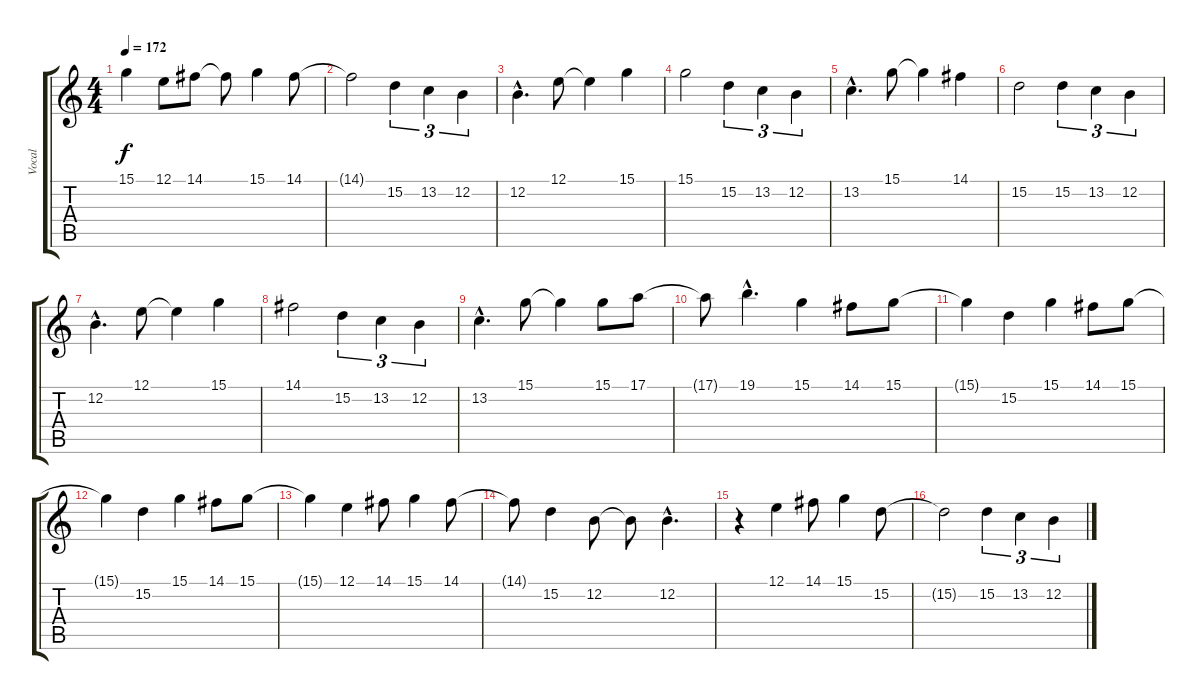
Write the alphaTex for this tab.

\track ("Vocal" "Vocal") {instrument synthvoice}
\staff {score tabs}
\tuning (E4 B3 G3 D3 A2 E2) {hide}
\ts (4 4)
\tempo 172
\clef g2
\ks c
15.1.4{dy f} 12.1.8 14.1.8 14.1{t}.8 15.1.4 14.1.8 |
14.1{t}.2 15.2.4{tu (3 2)} 13.2.4{tu (3 2)} 12.2.4{tu (3 2)} |
12.2{hac}.4{d} 12.1.8 12.1{t}.4 15.1.4 |
15.1.2 15.2.4{tu (3 2)} 13.2.4{tu (3 2)} 12.2.4{tu (3 2)} |
13.2{hac}.4{d} 15.1.8 15.1{t}.4 14.1.4 |
15.2.2 15.2.4{tu (3 2)} 13.2.4{tu (3 2)} 12.2.4{tu (3 2)} |
12.2{hac}.4{d} 12.1.8 12.1{t}.4 15.1.4 |
14.1.2 15.2.4{tu (3 2)} 13.2.4{tu (3 2)} 12.2.4{tu (3 2)} |
13.2{hac}.4{d} 15.1.8 15.1{t}.4 15.1.8 17.1.8 |
17.1{t}.8 19.1{hac}.4{d} 15.1.4 14.1.8 15.1.8 |
15.1{t}.4 15.2.4 15.1.4 14.1.8 15.1.8 |
15.1{t}.4 15.2.4 15.1.4 14.1.8 15.1.8 |
15.1{t}.4 12.1.4 14.1.8 15.1.4 14.1.8 |
14.1{t}.8 15.2.4 12.2.8 12.2{t}.8 12.2{hac}.4{d} |
r.4 12.1.4 14.1.8 15.1.4 15.2.8 |
15.2{t}.2 15.2.4{tu (3 2)} 13.2.4{tu (3 2)} 12.2.4{tu (3 2)}
